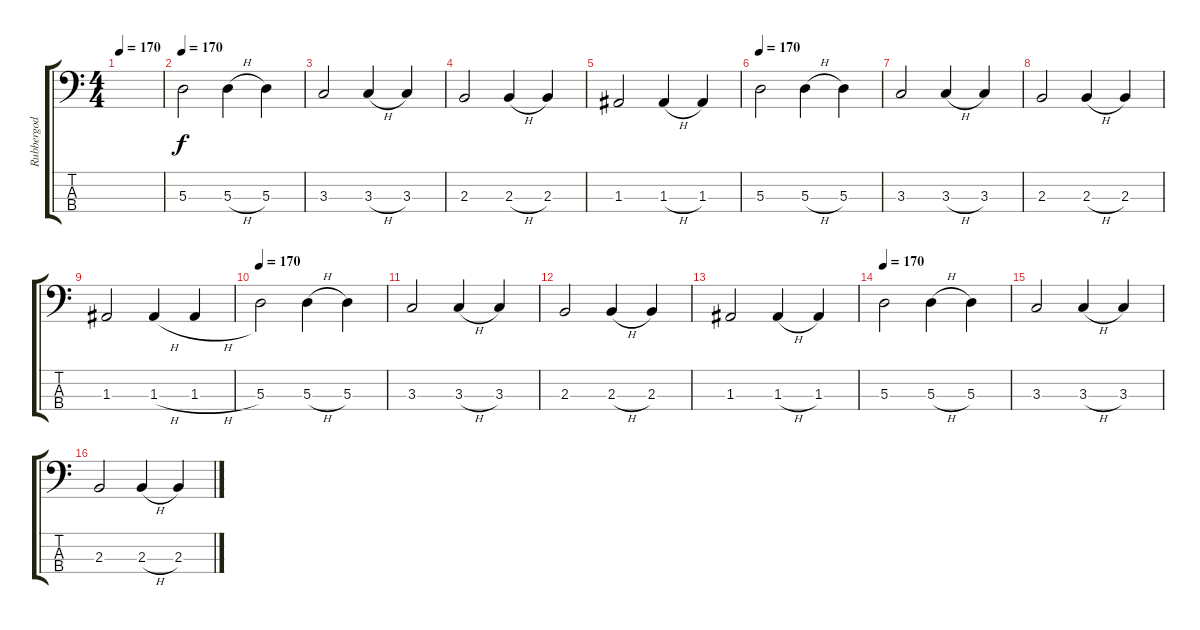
\track ("Rubbergod" "Rubbergod") {instrument electricbasspick}
\staff {score tabs}
\tuning (G2 D2 A1 E1) {hide}
\ts (4 4)
\tempo 170
\clef f4
\ks c
|
\tempo 170
5.3.2 5.3{h}.4 5.3.4 |
3.3.2 3.3{h}.4 3.3.4 |
2.3.2 2.3{h}.4 2.3.4 |
1.3.2 1.3{h}.4 1.3.4 |
\tempo 170
5.3.2 5.3{h}.4 5.3.4 |
3.3.2 3.3{h}.4 3.3.4 |
2.3.2 2.3{h}.4 2.3.4 |
1.3.2 1.3{h}.4 1.3{h}.4 |
\tempo 170
5.3.2 5.3{h}.4 5.3.4 |
3.3.2 3.3{h}.4 3.3.4 |
2.3.2 2.3{h}.4 2.3.4 |
1.3.2 1.3{h}.4 1.3.4 |
\tempo 170
5.3.2 5.3{h}.4 5.3.4 |
3.3.2 3.3{h}.4 3.3.4 |
2.3.2 2.3{h}.4 2.3.4
